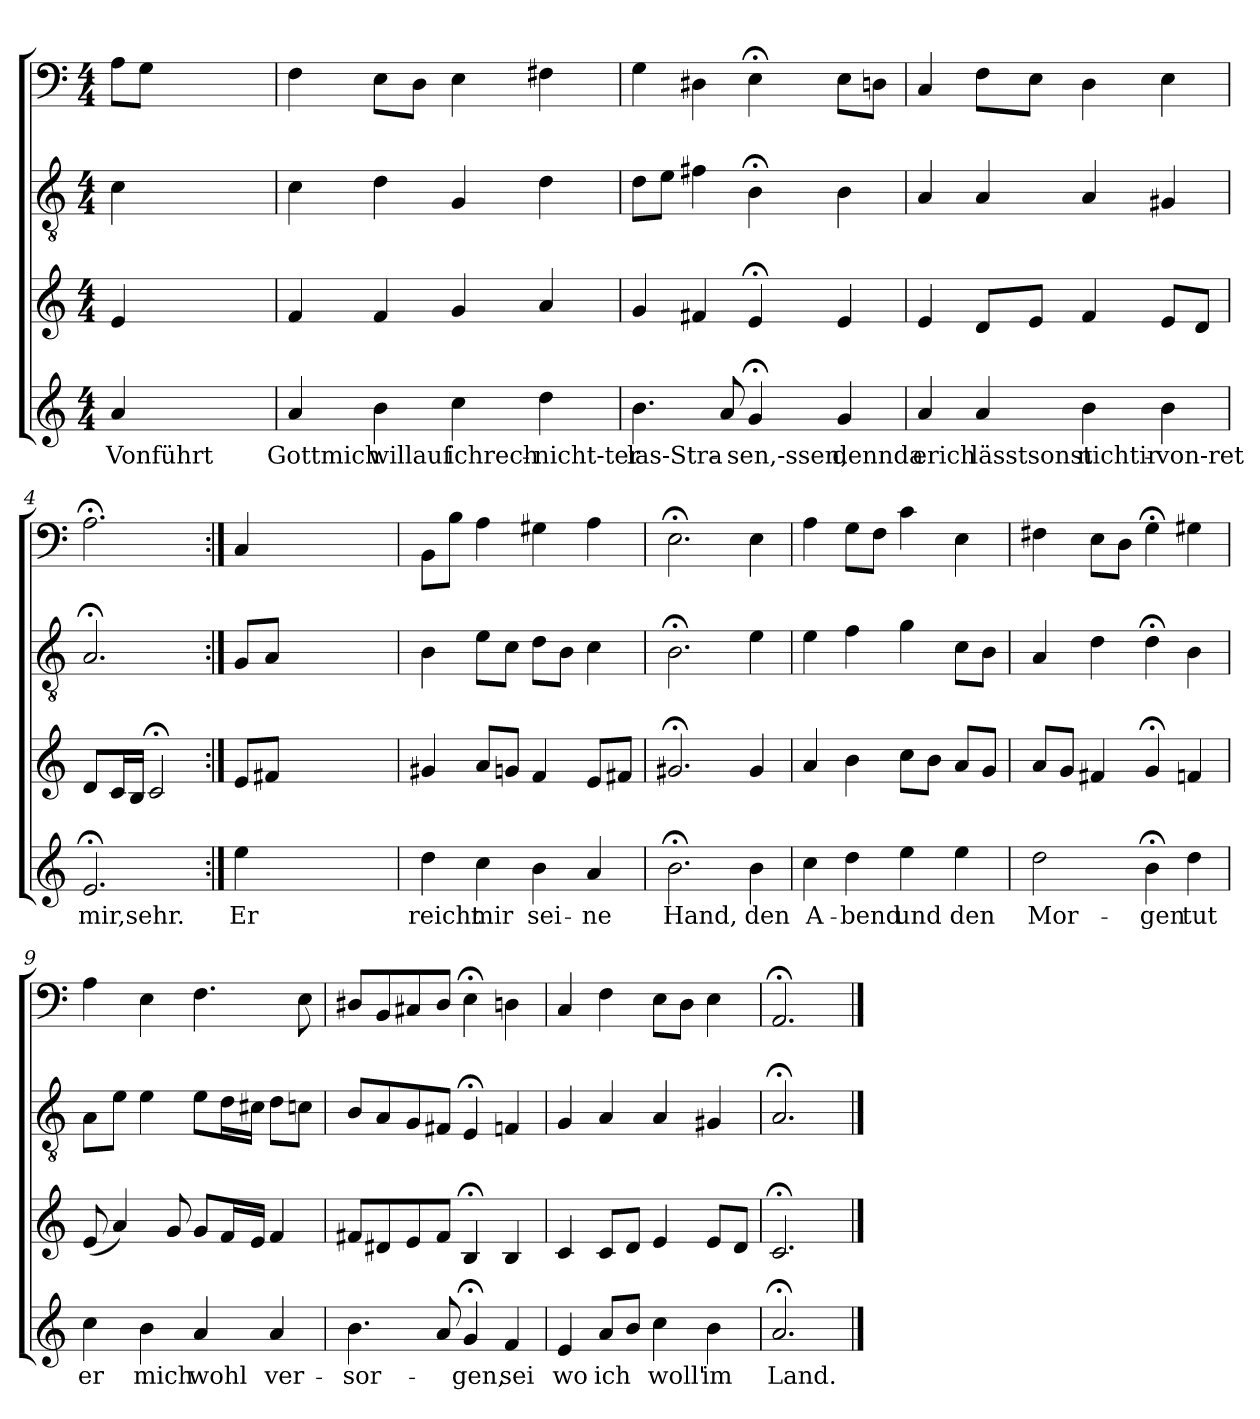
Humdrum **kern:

**kern	**text	**kern	**kern	**kern
*part4	*part4	*part3	*part2	*part1
*staff4	*staff4	*staff3	*staff2	*staff1
*clefG2	*	*clefG2	*clefGv2	*clefF4
*k[]	*	*k[]	*k[]	*k[]
*a:	*	*a:	*a:	*a:
*M4/4	*	*M4/4	*M4/4	*M4/4
=	=	=	=	=
4a/	Vonführt	4e/	4c\	8A\L
.	.	.	.	8G\J
2ryy	.	2ryy	2ryy	2ryy
4ryy	.	4ryy	4ryy	4ryy
=1	=1	=1	=1	=1
4a/	Gottmich	4f/	4c\	4F\
4b\	willauf	4f/	4d\	8E\L
.	.	.	.	8D\J
4cc\	ichrech-	4g/	4G/	4E\
4dd\	nicht-ter	4a/	4d\	4F#X\
=2	=2	=2	=2	=2
4.b\	las-Stra-	4g/	8d\L	4G\
.	.	.	8e\J	.
.	.	4f#X/	4f#X\	4D#X\
8a/	.	.	.	.
4g;</	-sen,-ssen,	4e;</	4B;<\	4E;<\
4g/	dennda	4e/	4B\	8E\L
.	.	.	.	8Dn\J
=3	=3	=3	=3	=3
4a/	erich	4e/	4A/	4C/
4a/	lässtsonst	8d/L	4A/	8F\L
.	.	8e/J	.	8E\J
4b\	nichtir-	4f/	4A/	4D\
4b\	von-ret	8e/L	4G#X/	4E\
.	.	8d/J	.	.
=4	=4	=4	=4	=4
2.e;</	mir,sehr.	8d/L	2.A;</	2.A;<\
.	.	16c/L	.	.
.	.	16B/JJ	.	.
.	.	2c;</	.	.
=:|!	=:|!	=:|!	=:|!	=:|!
4ee\	Er	8e/L	8G/L	4C/
.	.	8f#X/J	8A/J	.
2ryy	.	2ryy	2ryy	2ryy
4ryy	.	4ryy	4ryy	4ryy
=5	=5	=5	=5	=5
4dd\	reicht	4g#X/	4B\	8BB\L
.	.	.	.	8B\J
4cc\	mir	8a/L	8e\L	4A\
.	.	8gn/J	8c\J	.
4b\	sei-	4f/	8d\L	4G#X\
.	.	.	8B\J	.
4a/	-ne	8e/L	4c\	4A\
.	.	8f#X/J	.	.
=6	=6	=6	=6	=6
2.b;<\	Hand,	2.g#X;</	2.B;<\	2.E;<\
4b\	den	4g#/	4e\	4E\
=7	=7	=7	=7	=7
4cc\	A-	4a/	4e\	4A\
4dd\	-bend	4b\	4f\	8G\L
.	.	.	.	8F\J
4ee\	und	8cc\L	4g\	4c\
.	.	8b\J	.	.
4ee\	den	8a/L	8c\L	4E\
.	.	8g/J	8B\J	.
=8	=8	=8	=8	=8
2dd\	Mor-	8a/L	4A/	4F#X\
.	.	8g/J	.	.
.	.	4f#X/	4d\	8E\L
.	.	.	.	8D\J
4b;<\	-gen	4g;</	4d;<\	4G;<\
4dd\	tut	4fn/	4B\	4G#X\
=9	=9	=9	=9	=9
4cc\	er	(8e/	8A\L	4A\
.	.	4a/)	8e\J	.
4b\	mich	.	4e\	4E\
.	.	8g/	.	.
4a/	wohl	8g/L	8e\L	4.F\
.	.	16f/L	16d\L	.
.	.	16e/JJ	16c#X\JJ	.
4a/	ver-	4f/	8d\L	.
.	.	.	8cn\J	8E\
=10	=10	=10	=10	=10
4.b\	-sor-	8f#X/L	8B/L	8D#X/L
.	.	8d#X/	8A/	8BB/
.	.	8e/	8G/	8C#X/
8a/	.	8f#/J	8F#X/J	8D#/J
4g;</	-gen,	4B;</	4E;</	4E;<\
4f/	sei	4B/	4Fn/	4Dn\
=11	=11	=11	=11	=11
4e/	wo	4c/	4G/	4C/
8a/L	ich	8c/L	4A/	4F\
8b/J	.	8d/J	.	.
4cc\	woll'	4e/	4A/	8E\L
.	.	.	.	8D\J
4b\	im	8e/L	4G#X/	4E\
.	.	8d/J	.	.
=12	=12	=12	=12	=12
2.a;</	Land.	2.c;</	2.A;</	2.AA;</
==	==	==	==	==
*-	*-	*-	*-	*-
